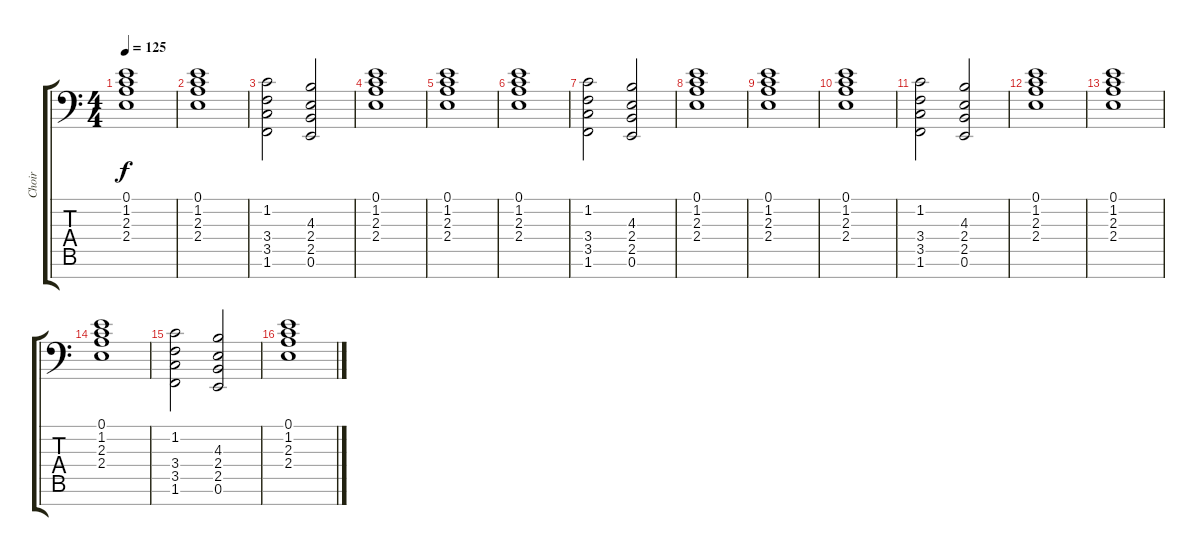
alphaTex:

\track ("Choir" "Choir") {instrument choiraahs}
\staff {score tabs}
\tuning (E4 B3 G3 D3 A2 E2 C-1) {hide}
\ts (4 4)
\tempo 125
\clef f4
\ks c
(0.1 1.2 2.3 2.4).1{dy f instrument choiraahs} |
(0.1 1.2 2.3 2.4).1 |
(1.2 3.4 3.5 1.6).2 (4.3 2.4 2.5 0.6).2 |
(0.1 1.2 2.3 2.4).1 |
(0.1 1.2 2.3 2.4).1 |
(0.1 1.2 2.3 2.4).1 |
(1.2 3.4 3.5 1.6).2 (4.3 2.4 2.5 0.6).2 |
(0.1 1.2 2.3 2.4).1 |
(0.1 1.2 2.3 2.4).1 |
(0.1 1.2 2.3 2.4).1 |
(1.2 3.4 3.5 1.6).2 (4.3 2.4 2.5 0.6).2 |
(0.1 1.2 2.3 2.4).1 |
(0.1 1.2 2.3 2.4).1 |
(0.1 1.2 2.3 2.4).1 |
(1.2 3.4 3.5 1.6).2 (4.3 2.4 2.5 0.6).2 |
(0.1 1.2 2.3 2.4).1
